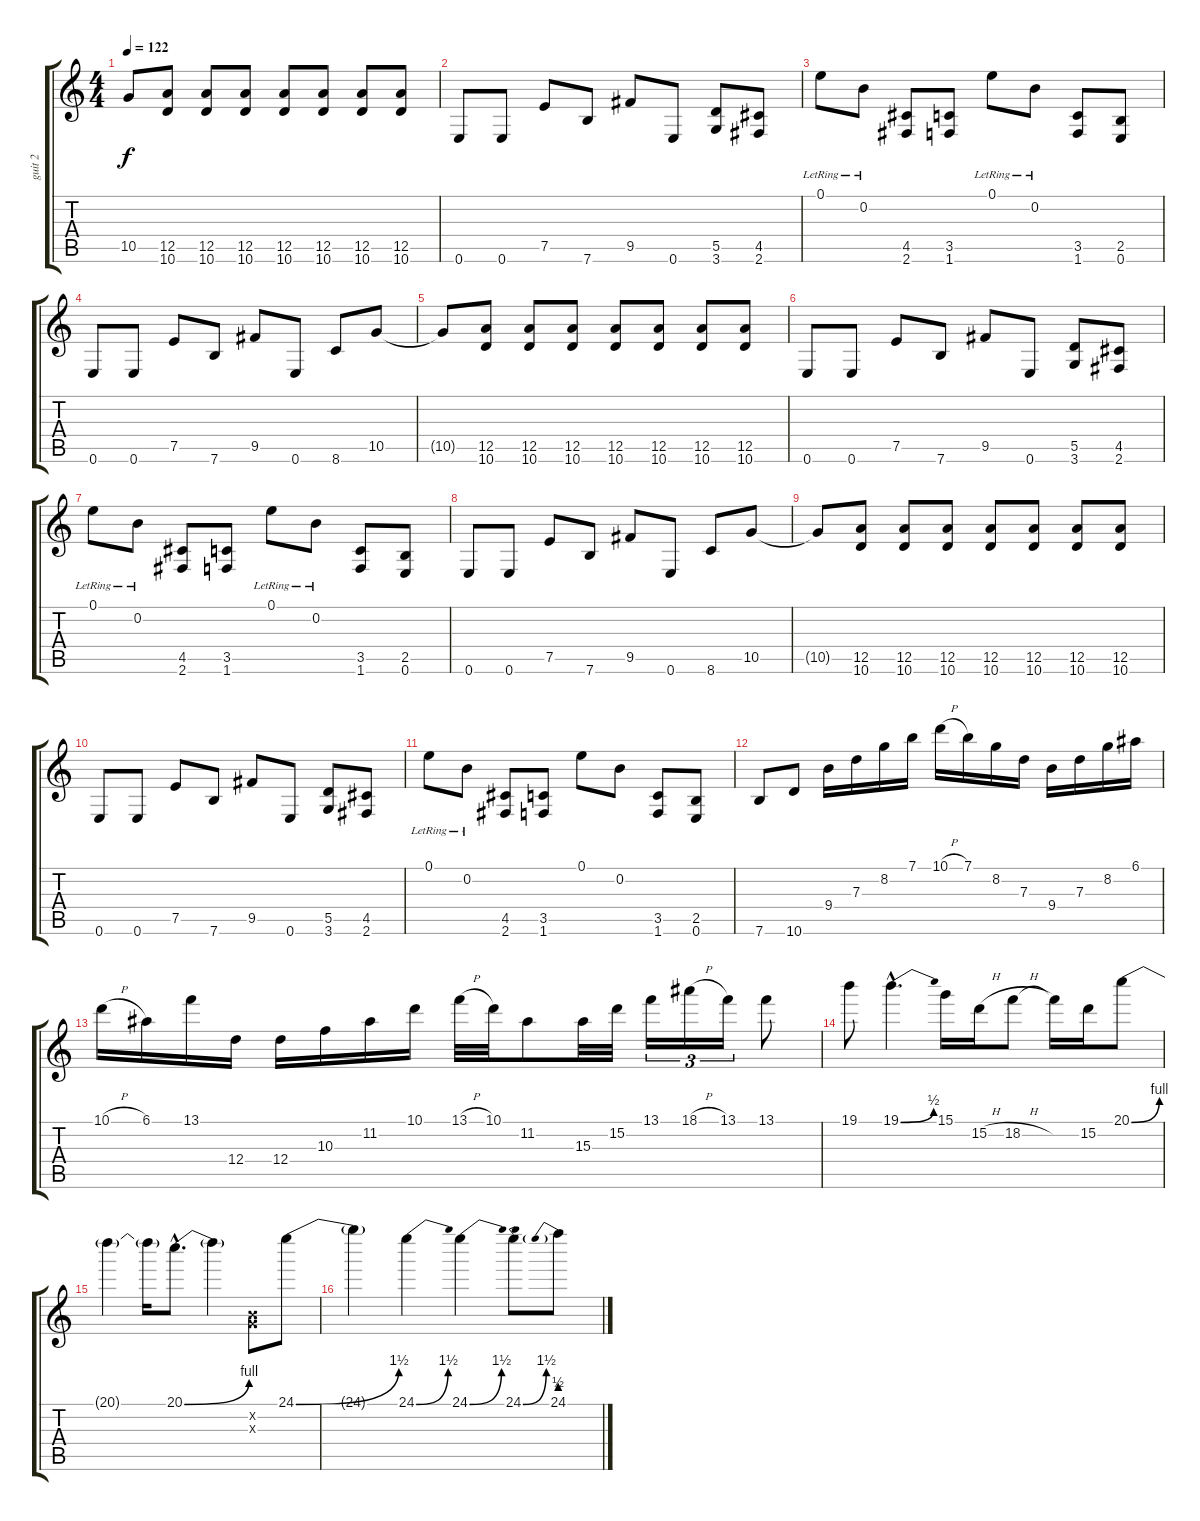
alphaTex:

\track ("guit 2" "guit 2") {instrument distortionguitar}
\staff {score tabs}
\tuning (E4 B3 G3 D3 A2 E2) {hide}
\ts (4 4)
\tempo 122
\clef g2
\ks c
10.5{t}.8{dy f} (12.5 10.6).8 (12.5 10.6).8 (12.5 10.6).8 (12.5 10.6).8 (12.5 10.6).8 (12.5 10.6).8 (12.5 10.6).8 |
0.6.8 0.6.8 7.5.8 7.6.8 9.5.8 0.6.8 (5.5 3.6).8 (4.5 2.6).8 |
0.1{lr}.8 0.2{lr}.8 (4.5 2.6).8 (3.5 1.6).8 0.1{lr}.8 0.2{lr}.8 (3.5 1.6).8 (2.5 0.6).8 |
0.6.8 0.6.8 7.5.8 7.6.8 9.5.8 0.6.8 8.6.8 10.5.8 |
10.5{t}.8 (12.5 10.6).8 (12.5 10.6).8 (12.5 10.6).8 (12.5 10.6).8 (12.5 10.6).8 (12.5 10.6).8 (12.5 10.6).8 |
0.6.8 0.6.8 7.5.8 7.6.8 9.5.8 0.6.8 (5.5 3.6).8 (4.5 2.6).8 |
0.1{lr}.8 0.2{lr}.8 (4.5 2.6).8 (3.5 1.6).8 0.1{lr}.8 0.2{lr}.8 (3.5 1.6).8 (2.5 0.6).8 |
0.6.8 0.6.8 7.5.8 7.6.8 9.5.8 0.6.8 8.6.8 10.5.8 |
10.5{t}.8 (12.5 10.6).8 (12.5 10.6).8 (12.5 10.6).8 (12.5 10.6).8 (12.5 10.6).8 (12.5 10.6).8 (12.5 10.6).8 |
0.6.8 0.6.8 7.5.8 7.6.8 9.5.8 0.6.8 (5.5 3.6).8 (4.5 2.6).8 |
0.1{lr}.8 0.2{lr}.8 (4.5 2.6).8 (3.5 1.6).8 0.1.8 0.2.8 (3.5 1.6).8 (2.5 0.6).8 |
7.6.8 10.6.8 9.4.16 7.3.16 8.2.16 7.1.16 10.1{h}.16 7.1.16 8.2.16 7.3.16 9.4.16 7.3.16 8.2.16 6.1.16 |
10.1{h}.16 6.1.16 13.1.16 12.4.16 12.4.16 10.3.16 11.2.16 10.1.16 13.1{h}.32 10.1.32 11.2.8 15.3.32 15.2.32 13.1.16{tu (3 2)} 18.1{h}.16{tu (3 2)} 13.1.16{tu (3 2)} 13.1.8 |
19.1.8 19.1{be (bend 0 0 60 2) hac}.4{d} 15.1.16 15.2{h}.16 18.2{h}.8 18.2{t}.16 15.2.16 20.1{be (bend 0 0 60 4)}.8 |
20.1{t}.4 20.1{t}.16 20.1{be (bend 0 0 60 4) hac}.8{d} 20.1{t}.4 (0.2{x} 0.3{x}).8 24.1{be (bend 0 0 60 6)}.8 |
24.1{t}.4 24.1{be (bend 0 0 60 6)}.4 24.1{be (bend 0 0 60 6)}.4 24.1{be (bend 0 0 60 6)}.8 24.1{be (prebend 0 2 60 2)}.8
